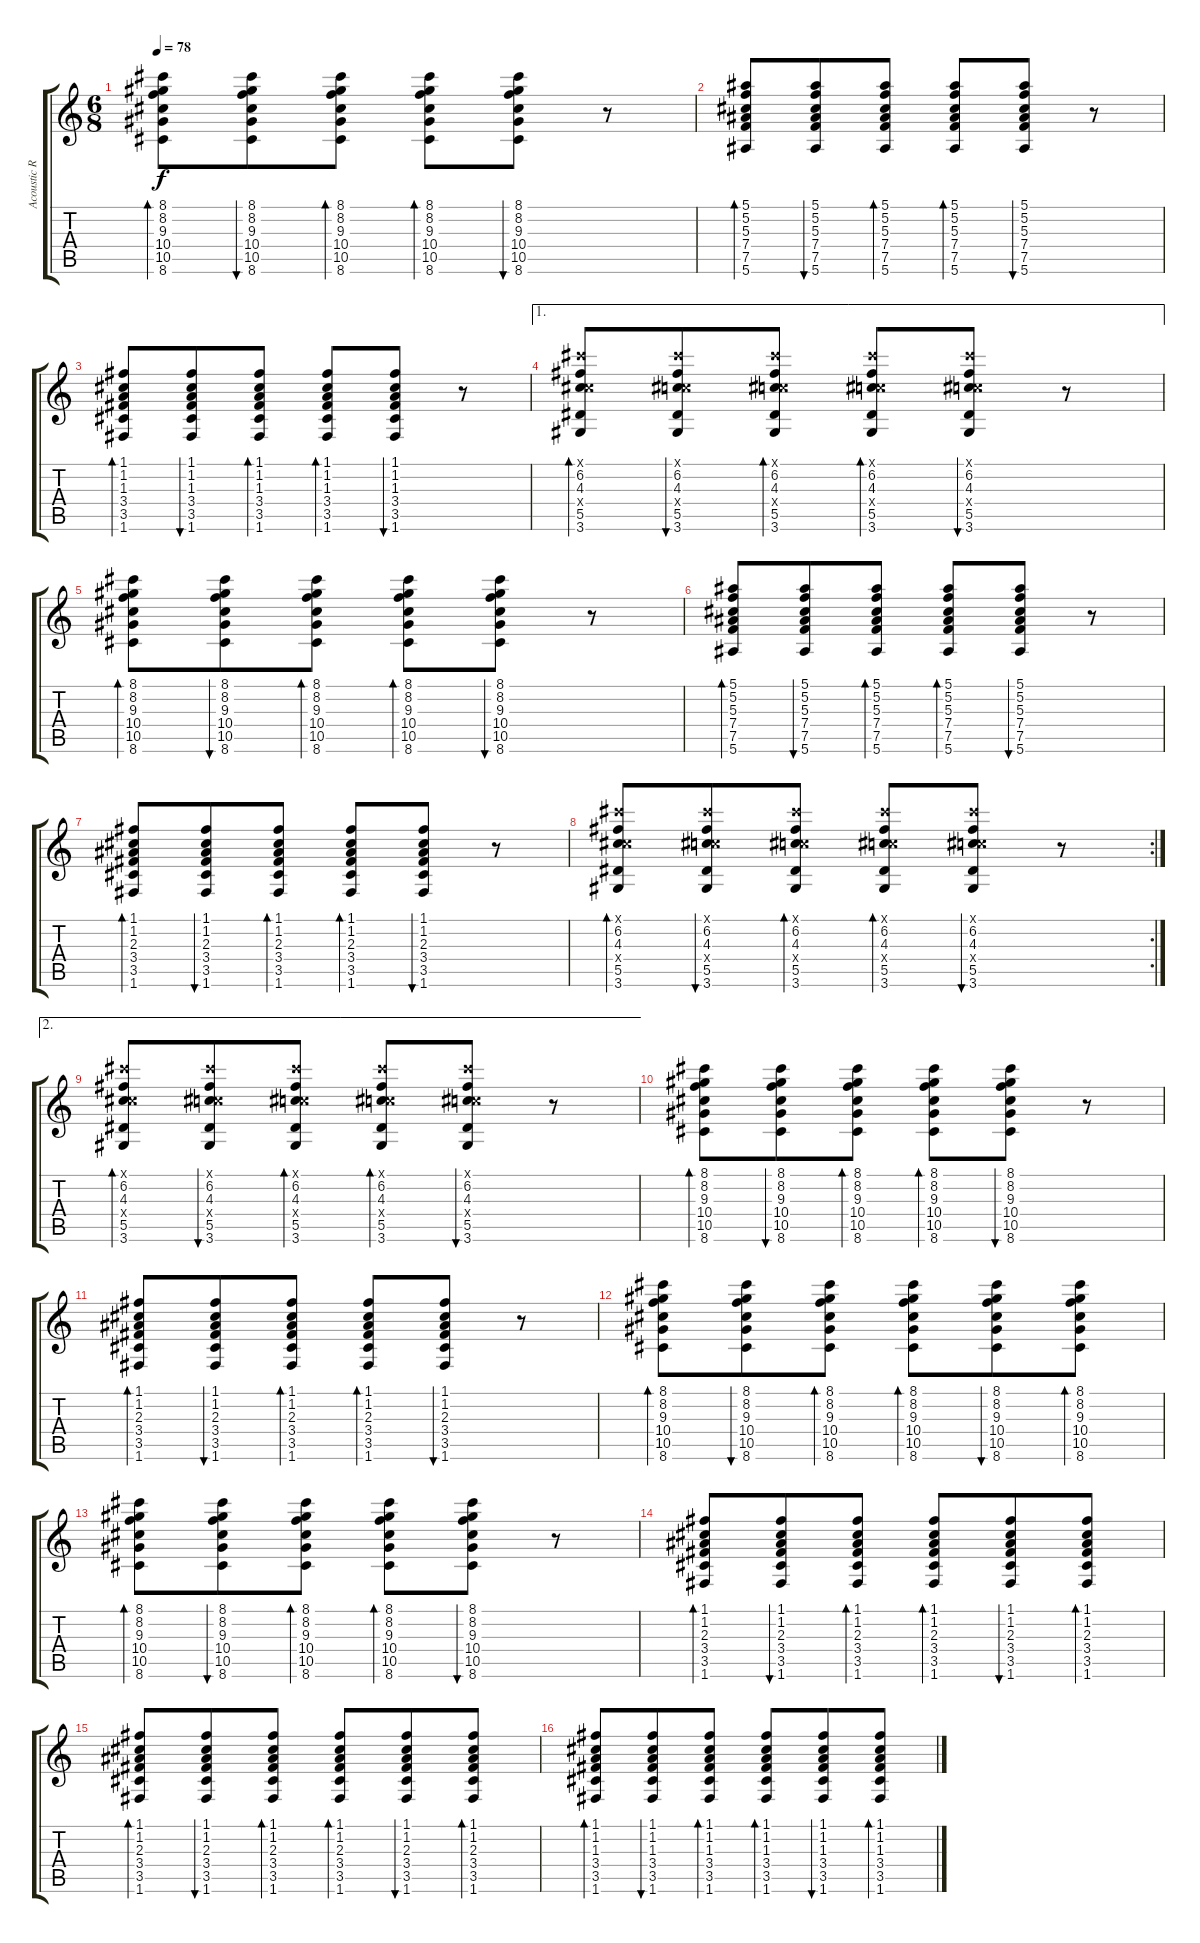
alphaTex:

\track ("Acoustic Rhy." "Acoustic R") {instrument acousticguitarsteel}
\staff {score tabs}
\tuning (F4 C4 Ab3 Eb3 Bb2 F2) {hide}
\ts (6 8)
\tempo 78
\clef g2
\ks c
(8.1 8.2 9.3 10.4 10.5 8.6).8{bd 30 dy f} (8.1 8.2 9.3 10.4 10.5 8.6).8{bu 30} (8.1 8.2 9.3 10.4 10.5 8.6).8{bd 30} (8.1 8.2 9.3 10.4 10.5 8.6).8{bd 30} (8.1 8.2 9.3 10.4 10.5 8.6).8{bu 30} r.8 |
(5.1 5.2 5.3 7.4 7.5 5.6).8{bd 30} (5.1 5.2 5.3 7.4 7.5 5.6).8{bu 30} (5.1 5.2 5.3 7.4 7.5 5.6).8{bd 30} (5.1 5.2 5.3 7.4 7.5 5.6).8{bd 30} (5.1 5.2 5.3 7.4 7.5 5.6).8{bu 30} r.8 |
(1.1 1.2 1.3 3.4 3.5 1.6).8{bd 30} (1.1 1.2 1.3 3.4 3.5 1.6).8{bu 30} (1.1 1.2 1.3 3.4 3.5 1.6).8{bd 30} (1.1 1.2 1.3 3.4 3.5 1.6).8{bd 30} (1.1 1.2 1.3 3.4 3.5 1.6).8{bu 30} r.8 |
\ae 1
(8.1{x} 6.2 4.3 10.4{x} 5.5 3.6).8{bd 30} (8.1{x} 6.2 4.3 10.4{x} 5.5 3.6).8{bu 30} (8.1{x} 6.2 4.3 10.4{x} 5.5 3.6).8{bd 30} (8.1{x} 6.2 4.3 10.4{x} 5.5 3.6).8{bd 30} (8.1{x} 6.2 4.3 10.4{x} 5.5 3.6).8{bu 30} r.8 |
(8.1 8.2 9.3 10.4 10.5 8.6).8{bd 30} (8.1 8.2 9.3 10.4 10.5 8.6).8{bu 30} (8.1 8.2 9.3 10.4 10.5 8.6).8{bd 30} (8.1 8.2 9.3 10.4 10.5 8.6).8{bd 30} (8.1 8.2 9.3 10.4 10.5 8.6).8{bu 30} r.8 |
(5.1 5.2 5.3 7.4 7.5 5.6).8{bd 30} (5.1 5.2 5.3 7.4 7.5 5.6).8{bu 30} (5.1 5.2 5.3 7.4 7.5 5.6).8{bd 30} (5.1 5.2 5.3 7.4 7.5 5.6).8{bd 30} (5.1 5.2 5.3 7.4 7.5 5.6).8{bu 30} r.8 |
(1.1 1.2 2.3 3.4 3.5 1.6).8{bd 30} (1.1 1.2 2.3 3.4 3.5 1.6).8{bu 30} (1.1 1.2 2.3 3.4 3.5 1.6).8{bd 30} (1.1 1.2 2.3 3.4 3.5 1.6).8{bd 30} (1.1 1.2 2.3 3.4 3.5 1.6).8{bu 30} r.8 |
\rc 2
(8.1{x} 6.2 4.3 10.4{x} 5.5 3.6).8{bd 30} (8.1{x} 6.2 4.3 10.4{x} 5.5 3.6).8{bu 30} (8.1{x} 6.2 4.3 10.4{x} 5.5 3.6).8{bd 30} (8.1{x} 6.2 4.3 10.4{x} 5.5 3.6).8{bd 30} (8.1{x} 6.2 4.3 10.4{x} 5.5 3.6).8{bu 30} r.8 |
\ae 2
(8.1{x} 6.2 4.3 10.4{x} 5.5 3.6).8{bd 30} (8.1{x} 6.2 4.3 10.4{x} 5.5 3.6).8{bu 30} (8.1{x} 6.2 4.3 10.4{x} 5.5 3.6).8{bd 30} (8.1{x} 6.2 4.3 10.4{x} 5.5 3.6).8{bd 30} (8.1{x} 6.2 4.3 10.4{x} 5.5 3.6).8{bu 30} r.8 |
(8.1 8.2 9.3 10.4 10.5 8.6).8{bd 30} (8.1 8.2 9.3 10.4 10.5 8.6).8{bu 30} (8.1 8.2 9.3 10.4 10.5 8.6).8{bd 30} (8.1 8.2 9.3 10.4 10.5 8.6).8{bd 30} (8.1 8.2 9.3 10.4 10.5 8.6).8{bu 30} r.8 |
(1.1 1.2 2.3 3.4 3.5 1.6).8{bd 30} (1.1 1.2 2.3 3.4 3.5 1.6).8{bu 30} (1.1 1.2 2.3 3.4 3.5 1.6).8{bd 30} (1.1 1.2 2.3 3.4 3.5 1.6).8{bd 30} (1.1 1.2 2.3 3.4 3.5 1.6).8{bu 30} r.8 |
(8.1 8.2 9.3 10.4 10.5 8.6).8{bd 30} (8.1 8.2 9.3 10.4 10.5 8.6).8{bu 30} (8.1 8.2 9.3 10.4 10.5 8.6).8{bd 30} (8.1 8.2 9.3 10.4 10.5 8.6).8{bd 30} (8.1 8.2 9.3 10.4 10.5 8.6).8{bu 30} (8.1 8.2 9.3 10.4 10.5 8.6).8{bd 30} |
(8.1 8.2 9.3 10.4 10.5 8.6).8{bd 30} (8.1 8.2 9.3 10.4 10.5 8.6).8{bu 30} (8.1 8.2 9.3 10.4 10.5 8.6).8{bd 30} (8.1 8.2 9.3 10.4 10.5 8.6).8{bd 30} (8.1 8.2 9.3 10.4 10.5 8.6).8{bu 30} r.8 |
(1.1 1.2 2.3 3.4 3.5 1.6).8{bd 30} (1.1 1.2 2.3 3.4 3.5 1.6).8{bu 30} (1.1 1.2 2.3 3.4 3.5 1.6).8{bd 30} (1.1 1.2 2.3 3.4 3.5 1.6).8{bd 30} (1.1 1.2 2.3 3.4 3.5 1.6).8{bu 30} (1.1 1.2 2.3 3.4 3.5 1.6).8{bd 30} |
(1.1 1.2 2.3 3.4 3.5 1.6).8{bd 30} (1.1 1.2 2.3 3.4 3.5 1.6).8{bu 30} (1.1 1.2 2.3 3.4 3.5 1.6).8{bd 30} (1.1 1.2 2.3 3.4 3.5 1.6).8{bd 30} (1.1 1.2 2.3 3.4 3.5 1.6).8{bu 30} (1.1 1.2 2.3 3.4 3.5 1.6).8{bd 30} |
(1.1 1.2 1.3 3.4 3.5 1.6).8{bd 30} (1.1 1.2 1.3 3.4 3.5 1.6).8{bu 30} (1.1 1.2 1.3 3.4 3.5 1.6).8{bd 30} (1.1 1.2 1.3 3.4 3.5 1.6).8{bd 30} (1.1 1.2 1.3 3.4 3.5 1.6).8{bu 30} (1.1 1.2 1.3 3.4 3.5 1.6).8{bd 30}
